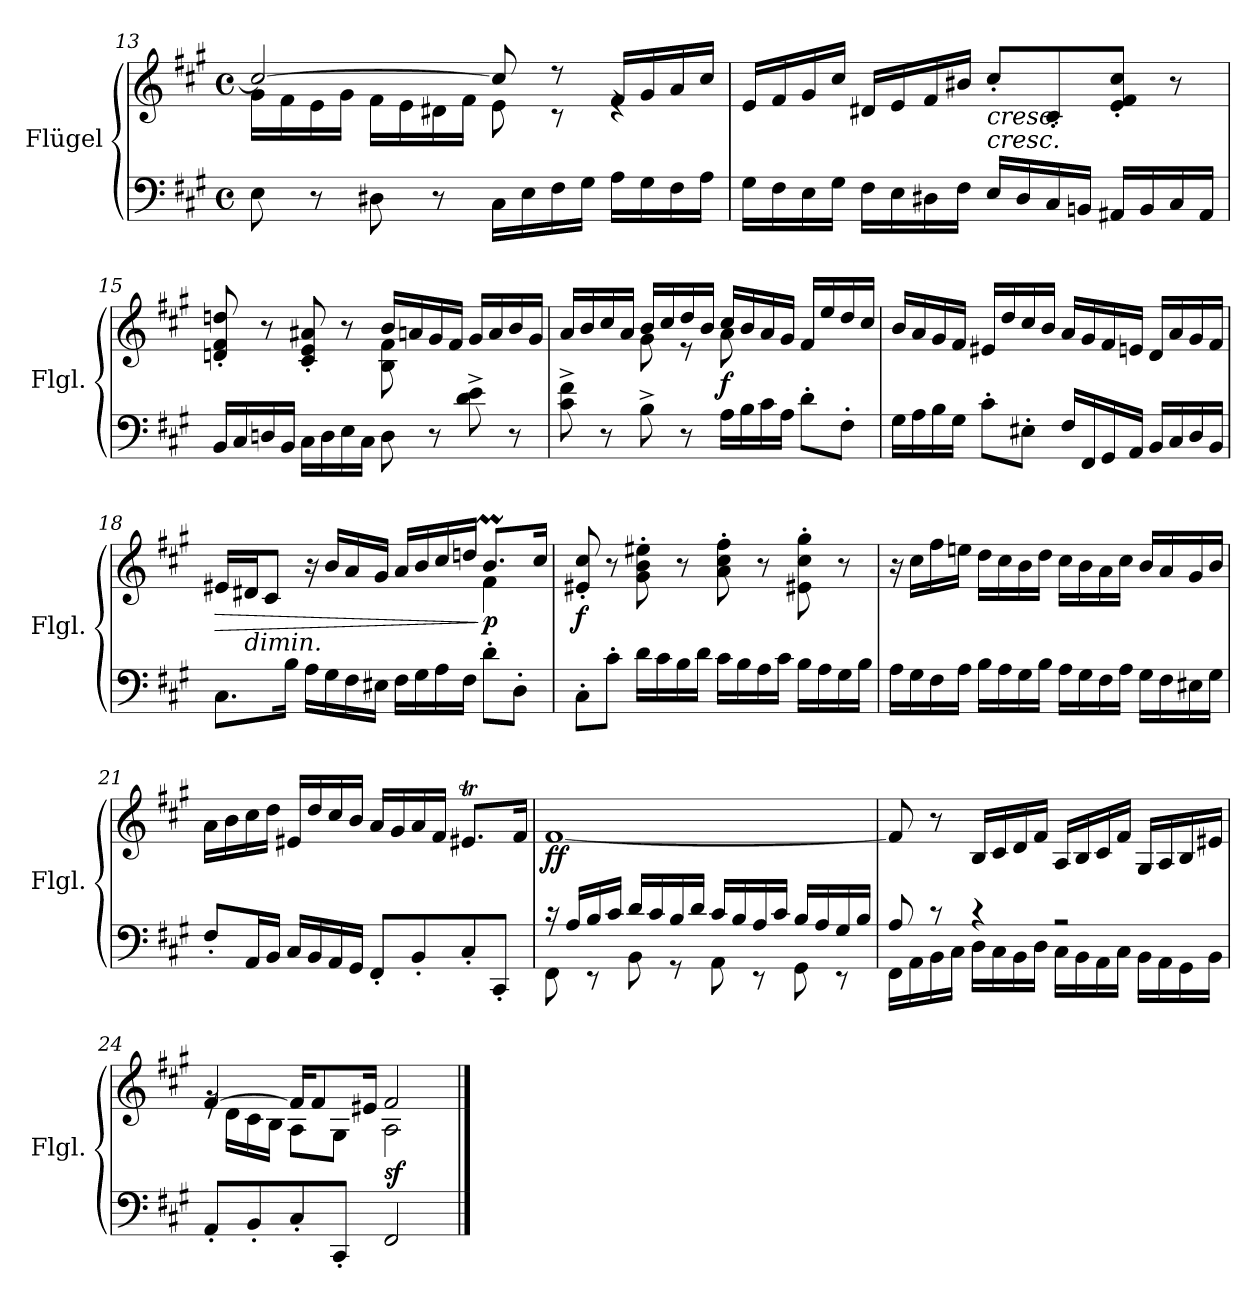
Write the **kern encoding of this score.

**kern	**kern	**dynam
*part1	*part1	*part1
*staff2	*staff1	*staff1/2
*I"Flügel	*	*
*I'Flgl.	*	*
!!LO:LB:g=z
*clefF4	*clefG2	*
*k[f#c#g#]	*k[f#c#g#]	*
*M4/4	*M4/4	*
*met(c)	*met(c)	*
=13	=13	=13
*	*^	*
8E\	2cc#/_	16g#\LL	.
.	.	16f#\	.
8r	.	16e\	.
.	.	16g#\JJ	.
8D#X\	.	16f#\LL	.
.	.	16e\	.
8r	.	16d#X\	.
.	.	16f#\JJ	.
16C#\LL	8cc#/]	8e\	.
16E\	.	.	.
16F#\	8r	8r	.
16G#\JJ	.	.	.
16A\LL	16f#/LL	4re	.
16G#\	16g#/	.	.
16F#\	16a/	.	.
16A\JJ	16cc#/JJ	.	.
*	*v	*v	*
=14	=14	=14
16G#\LL	16e/LL	.
16F#\	16f#/	.
16E\	16g#/	.
16G#\JJ	16cc#/JJ	.
16F#\LL	16d#X/LL	.
16E\	16e/	.
16D#X\	16f#/	.
16F#\JJ	16b#X/JJ	.
!	!LO:TX:b:i:t=cresc.	!
!	!LO:TX:b:i:t=cresc.	!
16E/LL	8cc#'/L	.
16D#/	.	.
16C#/	8c#'/	.
16BBn/JJ	.	.
16AA#X/LL	8e/' 8f#/' 8cc#/'J	.
16BB/	.	.
16C#/	8r	.
16AA#/JJ	.	.
!!LO:LB:g=z
=15	=15	=15
*	*^	*
16BB/LL	8dn/' 8f#/' 8ddn/'	2ryy	.
16C#/	.	.	.
16Dn/	8r	.	.
16BB/JJ	.	.	.
16C#\LL	8c#/' 8e/' 8a#X/'	.	.
16D\	.	.	.
16E\	8r	.	.
16C#\JJ	.	.	.
8D\	8B\ 8f#\	16b/LL	.
.	.	16an/	.
8r	8ryy	16g#/	.
.	.	16f#/JJ	.
8d\^ 8e\^	4ryy	16g#/LL	.
.	.	16a/	.
8r	.	16b/	.
.	.	16g#/JJ	.
=16	=16	=16	=16
8c#\^ 8f#\^	16a/LL	4ryy	.
.	16b/	.	.
8r	16cc#/	.	.
.	16a/JJ	.	.
8B^\	16b/LL	8g#\	.
.	16cc#/	.	.
8r	16dd/	8r	.
.	16b/JJ	.	.
!	!	!	!LO:DY:b
16A\LL	16cc#/LL	8a\	f
16B\	16b/	.	.
16c#\	16a/	8ryy	.
16A\JJ	16g#/JJ	.	.
8d'\L	16f#/LL	4rgyy	.
.	16ee/	.	.
8F#'\J	16dd/	.	.
.	16cc#/JJ	.	.
*	*v	*v	*
!!LO:LB:g=z
=17	=17	=17
16G#\LL	16b/LL	.
16A\	16a/	.
16B\	16g#/	.
16G#\JJ	16f#/JJ	.
8c#'\L	16e#X/LL	.
.	16dd/	.
8E#X'\J	16cc#/	.
.	16b/JJ	.
16F#/LL	16a/LL	.
16FF#/	16g#/	.
16GG#/	16f#/	.
16AA/JJ	16en/JJ	.
16BB/LL	16d/LL	.
16C#/	16a/	.
16D/	16g#/	.
16BB/JJ	16f#/JJ	.
=18	=18	=18
!	!	!LO:HP:b
*	*^	*
8.C#\L	16e#X/LL	2ryy	>
!	!LO:TX:b:i:t=dimin.	!	!
.	16d#X/J	.	.
.	8c#/J	.	.
16B\Jk	.	.	.
16A\LL	16r	.	.
16G#\	16b/LL	.	.
16F#\	16a/	.	.
16E#X\JJ	16g#/JJ	.	.
16F#\LL	16a/LL	4ryy	.
16G#\	16b/	.	.
16A\	16cc#/	.	.
16F#\JJ	16ddn/JJ	.	.
!	!	!	!LO:DY:n=1:b
8d'\L	8.bM/L	4f#\	] p
8D'\J	.	.	.
.	16cc#/Jk	.	.
*	*v	*v	*
!!LO:LB:g=z
=19	=19	=19
!	!	!LO:DY:b
8C#'\L	8e#X/' 8cc#/'	f
8c#'\J	8r	.
16d\LL	8g#\' 8b\' 8ee#X\'	.
16c#\	.	.
16B\	8r	.
16d\JJ	.	.
16c#\LL	8a\' 8cc#\' 8ff#\'	.
16B\	.	.
16A\	8r	.
16c#\JJ	.	.
16B\LL	8e#X\' 8cc#\' 8gg#\'	.
16A\	.	.
16G#\	8r	.
16B\JJ	.	.
=20	=20	=20
16A\LL	16r	.
16G#\	16cc#\LL	.
16F#\	16ff#\	.
16A\JJ	16een\JJ	.
16B\LL	16dd\LL	.
16A\	16cc#\	.
16G#\	16b\	.
16B\JJ	16dd\JJ	.
16A\LL	16cc#\LL	.
16G#\	16b\	.
16F#\	16a\	.
16A\JJ	16cc#\JJ	.
16G#\LL	16b/LL	.
16F#\	16a/	.
16E#X\	16g#/	.
16G#\JJ	16b/JJ	.
!!LO:LB:g=z
=21	=21	=21
8F#'/L	16a\LL	.
.	16b\	.
16AA/L	16cc#\	.
16BB/JJ	16dd\JJ	.
16C#/LL	16e#X/LL	.
16BB/	16dd/	.
16AA/	16cc#/	.
16GG#/JJ	16b/JJ	.
8FF#'/L	16a/LL	.
.	16g#/	.
8BB'/	16a/	.
.	16f#/JJ	.
8C#'/	8.e#Xt/L	.
8CC#'/J	.	.
.	16f#/Jk	.
=22	=22	=22
*^	*	*
!	!	!	!LO:DY:b
16r	8FF#\	[1f#	ff
16A/LL	.	.	.
16B/	8r	.	.
16c#/JJ	.	.	.
16d/LL	8BB\	.	.
16c#/	.	.	.
16B/	8r	.	.
16d/JJ	.	.	.
16c#/LL	8AA\	.	.
16B/	.	.	.
16A/	8r	.	.
16c#/JJ	.	.	.
16B/LL	8GG#\	.	.
16A/	.	.	.
16G#/	8r	.	.
16B/JJ	.	.	.
!!LO:PB:g=z
=23	=23	=23	=23
8A/	16FF#\LL	8f#/]	.
.	16AA\	.	.
8r	16BB\	8r	.
.	16C#\JJ	.	.
4r	16D\LL	16B/LL	.
.	16C#\	16c#/	.
.	16BB\	16d/	.
.	16D\JJ	16f#/JJ	.
2r	16C#\LL	16A/LL	.
.	16BB\	16B/	.
.	16AA\	16c#/	.
.	16C#\JJ	16f#/JJ	.
.	16BB\LL	16G#/LL	.
.	16AA\	16A/	.
.	16GG#\	16B/	.
.	16BB\JJ	16e#X/JJ	.
*v	*v	*	*
=24	=24	=24
*	*^	*
8AA'/L	[4f#/	16rg	.
.	.	16d\LL	.
8BB'/	.	16c#\	.
.	.	16B\JJ	.
8C#'/	16f#/KL]	8A\L	.
.	8f#/	.	.
8CC#'/J	.	8G#\J	.
.	16e#X/Jk	.	.
!	!	!	!LO:DY:b
2FF#/	2f#/	2A\	sf
*	*v	*v	*
==	==	==
*-	*-	*-
